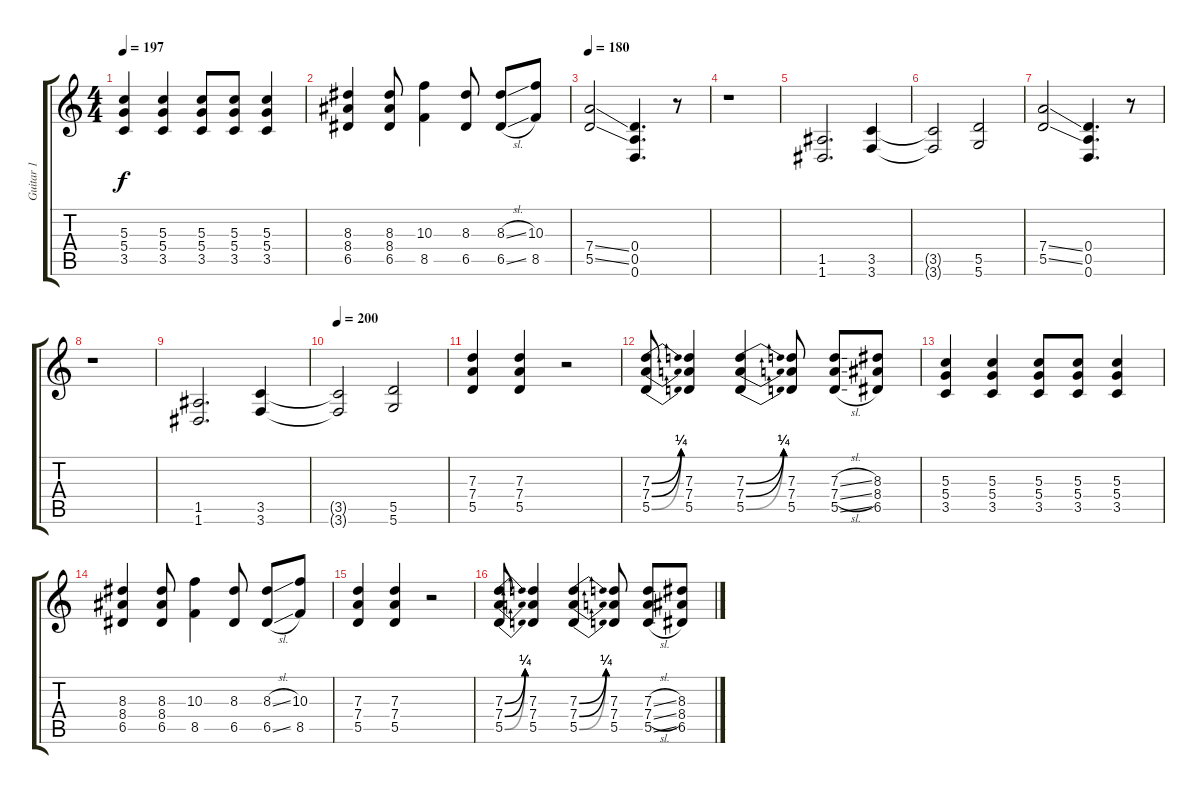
\track ("Guitar 1" "Guitar 1") {instrument overdrivenguitar}
\staff {score tabs}
\tuning (E4 B3 G3 D3 A2 D2) {hide}
\ts (4 4)
\tempo 197
\clef g2
\ks c
(5.3 5.4 3.5).4{dy f} (5.3 5.4 3.5).4 (5.3 5.4 3.5).8 (5.3 5.4 3.5).8 (5.3 5.4 3.5).4 |
(8.3 8.4 6.5).4 (8.3 8.4 6.5).8 (10.3 8.5).4 (8.3 6.5).8 (8.3{sl} 6.5{sl}).8 (10.3 8.5).8 |
\tempo 180
(7.4{ss} 5.5{ss}).2 (0.4 0.5 0.6).4{d} r.8 |
r.1 |
(1.5 1.6).2{d} (3.5 3.6).4 |
(3.5{t} 3.6{t}).2 (5.5 5.6).2 |
(7.4{ss} 5.5{ss}).2 (0.4 0.5 0.6).4{d} r.8 |
r.1 |
(1.5 1.6).2{d} (3.5 3.6).4 |
\tempo 200
(3.5{t} 3.6{t}).2 (5.5 5.6).2 |
(7.3 7.4 5.5).4 (7.3 7.4 5.5).4 r.2 |
(7.3{be (bend 0 0 60 1)} 7.4{be (bend 0 0 60 1)} 5.5{be (bend 0 0 60 1)}).8 (7.3 7.4 5.5).4 (7.3{be (bend 0 0 60 1)} 7.4{be (bend 0 0 60 1)} 5.5{be (bend 0 0 60 1)}).4 (7.3 7.4 5.5).8 (7.3{sl} 7.4{sl} 5.5{sl}).8 (8.3 8.4 6.5).8 |
(5.3 5.4 3.5).4 (5.3 5.4 3.5).4 (5.3 5.4 3.5).8 (5.3 5.4 3.5).8 (5.3 5.4 3.5).4 |
(8.3 8.4 6.5).4 (8.3 8.4 6.5).8 (10.3 8.5).4 (8.3 6.5).8 (8.3{sl} 6.5{sl}).8 (10.3 8.5).8 |
(7.3 7.4 5.5).4 (7.3 7.4 5.5).4 r.2 |
(7.3{be (bend 0 0 60 1)} 7.4{be (bend 0 0 60 1)} 5.5{be (bend 0 0 60 1)}).8 (7.3 7.4 5.5).4 (7.3{be (bend 0 0 60 1)} 7.4{be (bend 0 0 60 1)} 5.5{be (bend 0 0 60 1)}).4 (7.3 7.4 5.5).8 (7.3{sl} 7.4{sl} 5.5{sl}).8 (8.3 8.4 6.5).8
